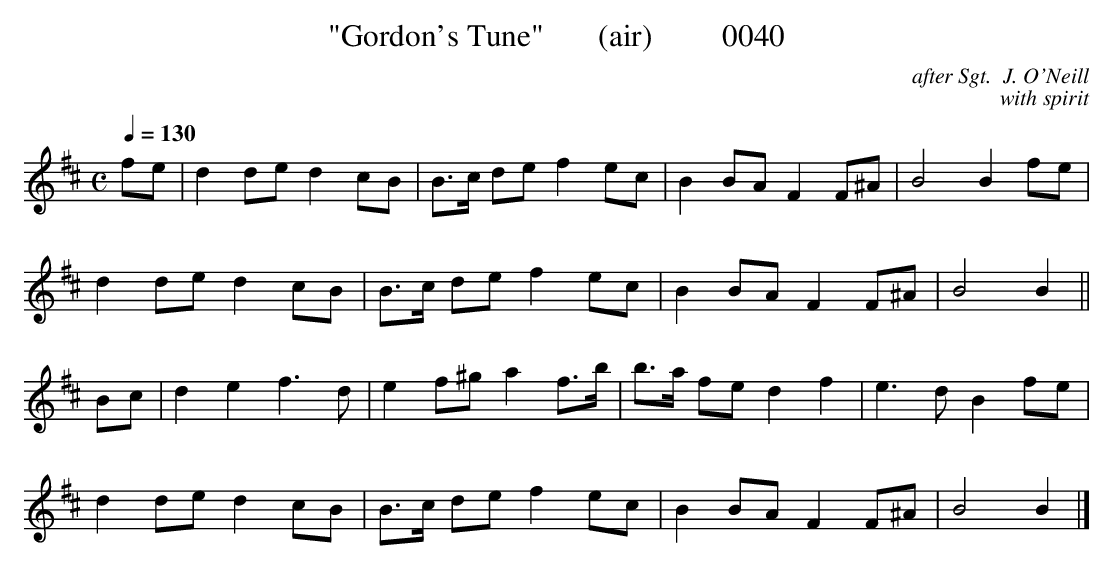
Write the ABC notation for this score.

X:1
T:"Gordon's Tune"       (air)         0040
C:after Sgt.  J. O'Neill
C:with spirit
Q:1/4=130
M:C
L:1/8
K:D
fe|d2de d2cB|B3/2c/2 de f2ec|B2BA F2F^A|B4B2fe|
d2de d2cB|B3/2c/2 de f2ec|B2BA F2F^A|B4B2||
Bc|d2e2f3d|e2f^g a2f3/2b/2|b3/2a/2 fe d2f2|e3d B2fe|
d2de d2cB|B3/2c/2 de f2ec|B2BA F2F^A|B4B2|]
